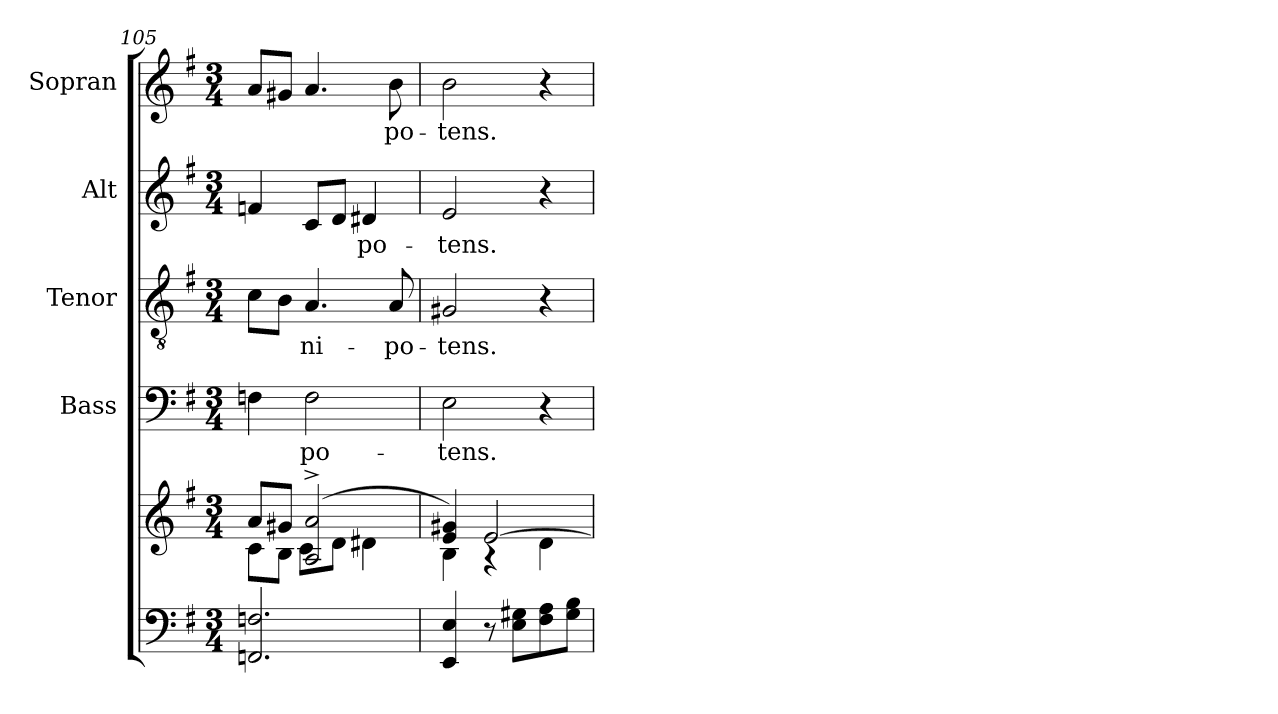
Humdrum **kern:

**kern	**kern	**kern	**text	**kern	**text	**kern	**text	**kern	**text
*part5	*part5	*part4	*part4	*part3	*part3	*part2	*part2	*part1	*part1
*staff6	*staff5	*staff4	*staff4	*staff3	*staff3	*staff2	*staff2	*staff1	*staff1
*	*	*I"Bass	*	*I"Tenor	*	*I"Alt	*	*I"Sopran	*
*	*	*I'B.	*	*I'T.	*	*I'A.	*	*I'S.	*
*clefF4	*clefG2	*clefF4	*	*clefGv2	*	*clefG2	*	*clefG2	*
*k[f#]	*k[f#]	*k[f#]	*	*k[f#]	*	*k[f#]	*	*k[f#]	*
*G:	*G:	*G:	*	*G:	*	*G:	*	*G:	*
*M3/4	*M3/4	*M3/4	*	*M3/4	*	*M3/4	*	*M3/4	*
=105	=105	=105	=105	=105	=105	=105	=105	=105	=105
*	*^	*	*	*	*	*	*	*	*
2.FFn/ 2.Fn/	8a/L	8c\L	4Fn\	.	8c\L	.	4fn/	.	8a/L	.
.	8g#X/J	8B\J	.	.	8B\J	.	.	.	8g#X/J	.
!	!	!	!	!LO:LY:b	!	!LO:LY:b	!	!	!	!
.	(2A/^> 2a/^>	8c\L	2F\	-po-	4.A/	-ni-	8c/L	.	4.a/	.
.	.	8d\J	.	.	.	.	8d/J	.	.	.
!	!	!	!	!	!	!	!	!LO:LY:b	!	!
.	.	4d#X\	.	.	.	.	4d#X/	-po-	.	.
!	!	!	!	!	!	!LO:LY:b	!	!	!	!LO:LY:b
.	.	.	.	.	8A/	-po-	.	.	8b\	-po-
!!LO:PB:g=z
=106	=106	=106	=106	=106	=106	=106	=106	=106	=106	=106
!	!	!	!	!LO:LY:b	!	!LO:LY:b	!	!LO:LY:b	!	!LO:LY:b
4EE/ 4E/	4e/ 4g#X/)	4B\	2E\	-tens.	2G#X/	-tens.	2e/	-tens.	2b\	-tens.
8r	[>2e/	4rG	.	.	.	.	.	.	.	.
8E\ 8G#X\L	.	.	.	.	.	.	.	.	.	.
8F#\ 8A\	.	4d\	4r	.	4r	.	4r	.	4r	.
8G#\ 8B\J	.	.	.	.	.	.	.	.	.	.
*	*v	*v	*	*	*	*	*	*	*	*
=	=	=	=	=	=	=	=	=	=
*-	*-	*-	*-	*-	*-	*-	*-	*-	*-
